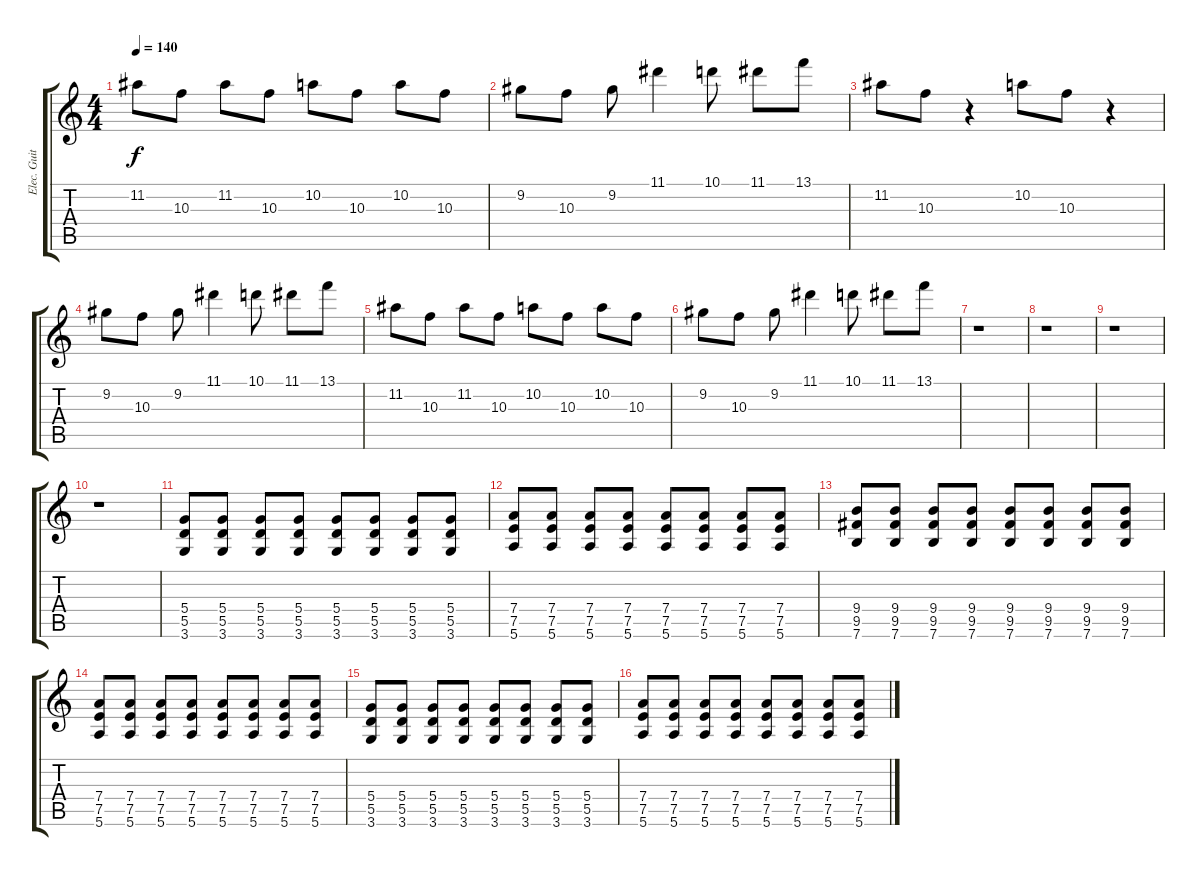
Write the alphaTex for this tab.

\track ("Elec. Guitar" "Elec. Guit") {instrument distortionguitar}
\staff {score tabs}
\tuning (E4 B3 G3 D3 A2 E2) {hide}
\ts (4 4)
\tempo 140
\clef g2
\ks c
11.2.8{dy f} 10.3.8 11.2.8 10.3.8 10.2.8 10.3.8 10.2.8 10.3.8 |
9.2.8 10.3.8 9.2.8 11.1.4 10.1.8 11.1.8 13.1.8 |
11.2.8 10.3.8 r.4 10.2.8 10.3.8 r.4 |
9.2.8 10.3.8 9.2.8 11.1.4 10.1.8 11.1.8 13.1.8 |
11.2.8 10.3.8 11.2.8 10.3.8 10.2.8 10.3.8 10.2.8 10.3.8 |
9.2.8 10.3.8 9.2.8 11.1.4 10.1.8 11.1.8 13.1.8 |
r.1 |
r.1 |
r.1 |
r.1 |
(5.4 5.5 3.6).8 (5.4 5.5 3.6).8 (5.4 5.5 3.6).8 (5.4 5.5 3.6).8 (5.4 5.5 3.6).8 (5.4 5.5 3.6).8 (5.4 5.5 3.6).8 (5.4 5.5 3.6).8 |
(7.4 7.5 5.6).8 (7.4 7.5 5.6).8 (7.4 7.5 5.6).8 (7.4 7.5 5.6).8 (7.4 7.5 5.6).8 (7.4 7.5 5.6).8 (7.4 7.5 5.6).8 (7.4 7.5 5.6).8 |
(9.4 9.5 7.6).8 (9.4 9.5 7.6).8 (9.4 9.5 7.6).8 (9.4 9.5 7.6).8 (9.4 9.5 7.6).8 (9.4 9.5 7.6).8 (9.4 9.5 7.6).8 (9.4 9.5 7.6).8 |
(7.4 7.5 5.6).8 (7.4 7.5 5.6).8 (7.4 7.5 5.6).8 (7.4 7.5 5.6).8 (7.4 7.5 5.6).8 (7.4 7.5 5.6).8 (7.4 7.5 5.6).8 (7.4 7.5 5.6).8 |
(5.4 5.5 3.6).8 (5.4 5.5 3.6).8 (5.4 5.5 3.6).8 (5.4 5.5 3.6).8 (5.4 5.5 3.6).8 (5.4 5.5 3.6).8 (5.4 5.5 3.6).8 (5.4 5.5 3.6).8 |
(7.4 7.5 5.6).8 (7.4 7.5 5.6).8 (7.4 7.5 5.6).8 (7.4 7.5 5.6).8 (7.4 7.5 5.6).8 (7.4 7.5 5.6).8 (7.4 7.5 5.6).8 (7.4 7.5 5.6).8
